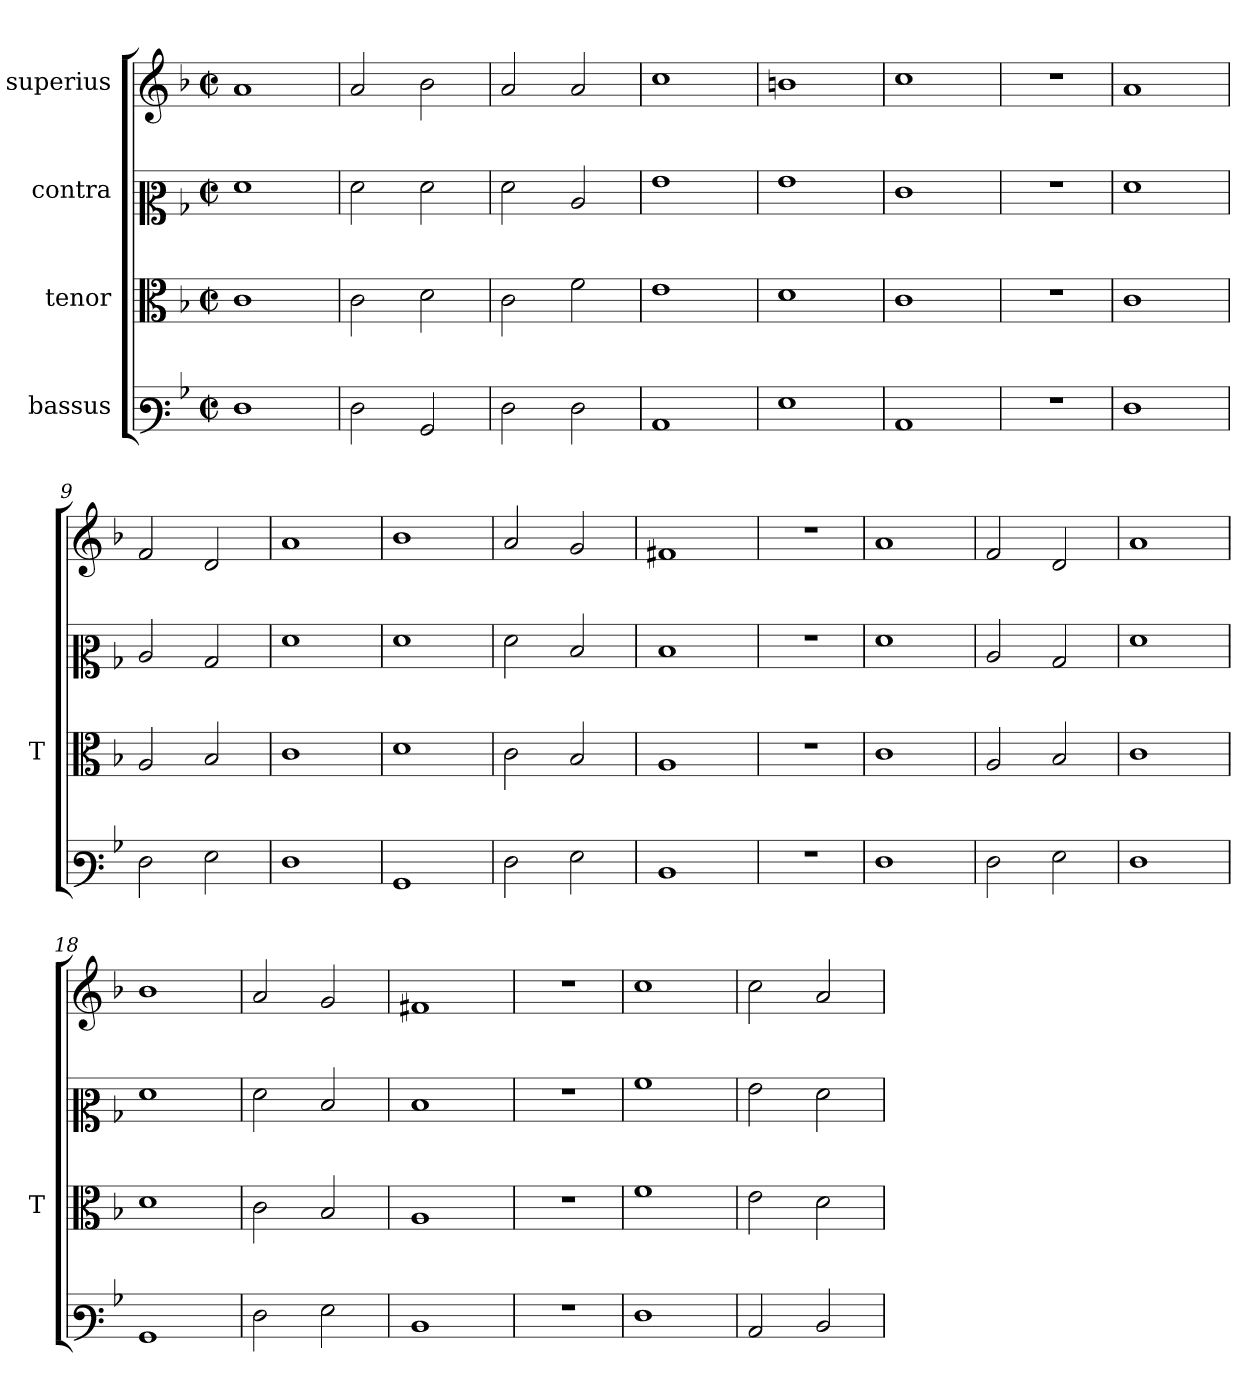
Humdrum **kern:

**kern	**kern	**kern	**kern
*part4	*part3	*part2	*part1
*staff4	*staff3	*staff2	*staff1
*I"bassus	*I"tenor	*I"contra	*I"superius
*	*I'T	*	*
*clefF3	*clefC3	*clefC2	*clefG2
*k[b-]	*k[b-]	*k[b-]	*k[b-]
*M2/2	*M2/2	*M2/2	*M2/2
*met(c|)	*met(c|)	*met(c|)	*met(c|)
=1	=1	=1	=1
1F	1c	1f	1a
=2	=2	=2	=2
2F	2c	2f	2a
2BB-	2d	2f	2b-
=3	=3	=3	=3
2F	2c	2f	2a
2F	2f	2c	2a
=4	=4	=4	=4
1C	1e	1g	1cc
=5	=5	=5	=5
1G	1d	1g	1bn
=6	=6	=6	=6
1C	1c	1e	1cc
=7	=7	=7	=7
1r	1r	1r	1r
=8	=8	=8	=8
1F	1c	1f	1a
=9	=9	=9	=9
2F	2A	2c	2f
2G	2B-	2B-	2d
=10	=10	=10	=10
1F	1c	1f	1a
=11	=11	=11	=11
1BB-	1d	1f	1b-
=12	=12	=12	=12
2F	2c	2f	2a
2G	2B-	2d	2g
=13	=13	=13	=13
1D	1A	1d	1f#X
=14	=14	=14	=14
1r	1r	1r	1r
=15	=15	=15	=15
1F	1c	1f	1a
=16	=16	=16	=16
2F	2A	2c	2f
2G	2B-	2B-	2d
=17	=17	=17	=17
1F	1c	1f	1a
=18	=18	=18	=18
1BB-	1d	1f	1b-
=19	=19	=19	=19
2F	2c	2f	2a
2G	2B-	2d	2g
=20	=20	=20	=20
1D	1A	1d	1f#X
=21	=21	=21	=21
1r	1r	1r	1r
=22	=22	=22	=22
1F	1f	1a	1cc
=23	=23	=23	=23
2C	2e	2g	2cc
2D	2d	2f	2a
=	=	=	=
*-	*-	*-	*-
